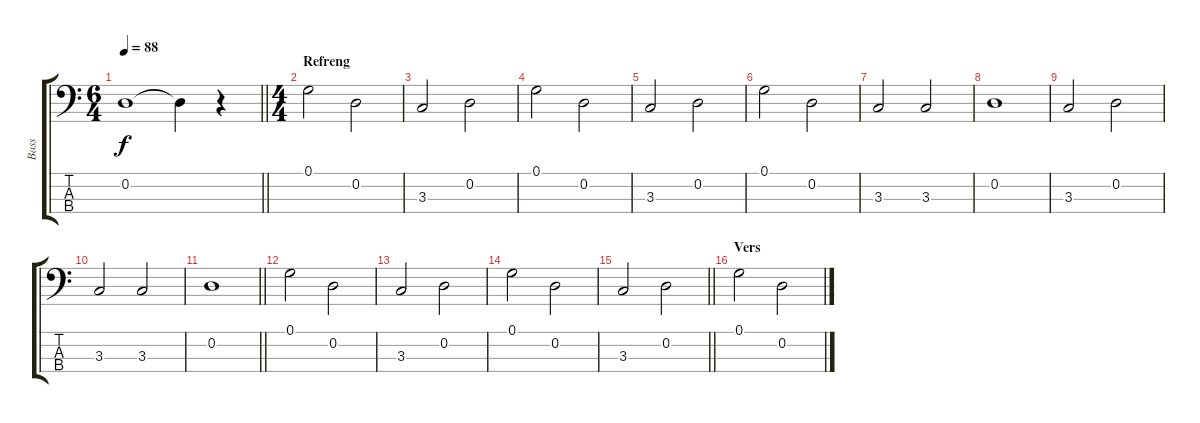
\track ("Bass" "Bass") {instrument electricbassfinger}
\staff {score tabs}
\tuning (G2 D2 A1 E1) {hide}
\ts (6 4)
\tempo 88
\clef f4
\barLineRight lightlight
\ks c
0.2{t}.1{dy f} 0.2{t}.4 r.4 |
\ts (4 4)
\section ("" "Refreng")
0.1.2 0.2.2 |
3.3.2 0.2.2 |
0.1.2 0.2.2 |
3.3.2 0.2.2 |
0.1.2 0.2.2 |
3.3.2 3.3.2 |
0.2.1 |
3.3.2 0.2.2 |
3.3.2 3.3.2 |
\barLineRight lightlight
0.2.1 |
0.1.2 0.2.2 |
3.3.2 0.2.2 |
0.1.2 0.2.2 |
\barLineRight lightlight
3.3.2 0.2.2 |
\section ("" "Vers")
0.1.2 0.2.2
